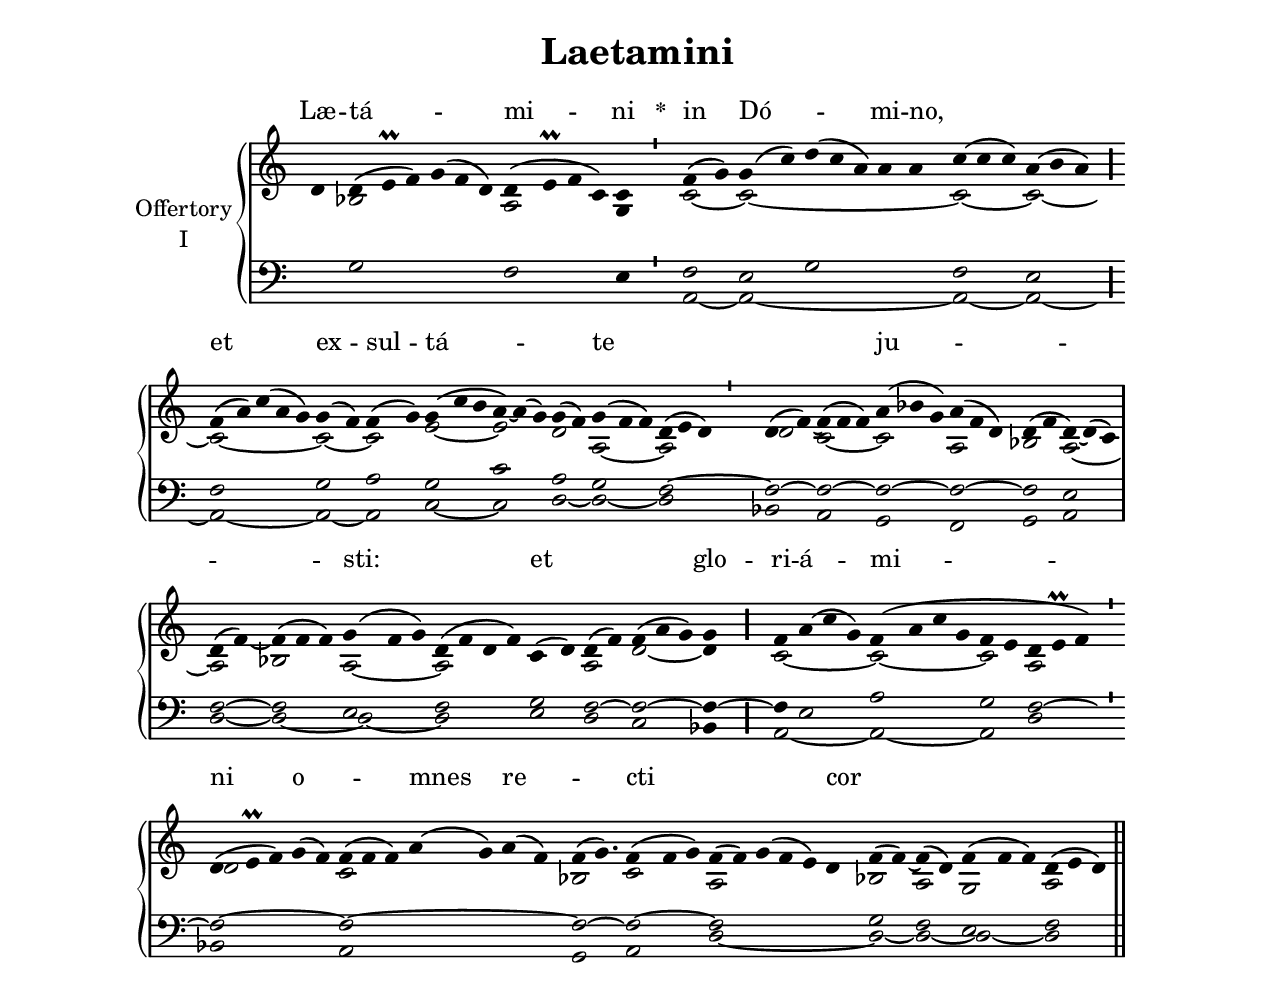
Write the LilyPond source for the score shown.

\version "2.18"
\include "gregorian.ly"
\include "noh2.ily"


%Page reference: page iii.41
%(volume.page)

global = {
 \key d \dorian
 \cadenzaOn 
}

\header {
  title = \markup \center-column {"Laetamini" \vspace #1 }
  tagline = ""
  composer = ""
}

\paper {
 #(include-special-characters)
  oddHeaderMarkup = \markup \fill-line {
    \line {}
    \center-column {
      \on-the-fly #first-page     " "
      \on-the-fly #not-first-page "Laetamini"
    }
    \line { \on-the-fly #print-page-number-check-first \fromproperty #'page:page-number-string }
  }
  evenHeaderMarkup = \markup \fill-line {
    \line { \on-the-fly #print-page-number-check-first \fromproperty #'page:page-number-string }
    \center-column { "Laetamini" }
    \line {}
  }
}

chantText = \lyricmode {
Læ -- tá -- _ mi -- ni 
\set stanza = " * " in Dó -- _ mi -- no, _ _ 
et _ ex -- sul -- tá -- _ te _ _ ju -- _ _ _ sti: _ 
et _ _ glo -- ri -- á -- mi -- ni 
o -- _ mnes re -- _ cti _ _ cor -- _ _ _ de. _ _ _ _ }

chantMusic = {
\tieDown   d'4 d'4 ( e'\prall f'4) g'4 ( f'4 d'4) d'4 ( e'\prall f'4 c'4) c'4 \divisioMinima
 f'4 ( g'4) g'4 ( c''4) d''4 ( c''4 a'4) a'4 a'4 c''4 ( c''4 c''4) a'4 ( b'4 a'4) \divisioMaior
 f'4 ( a'4) c''4 ( a'4 g'4) g'4 ( f'4) f'4 ( g'4) g'4 ( c''4 b'4 a'4) ~ a'4 ( g'4) g'4 ( f'4) g'4 ( f'4 f'4) d'4 ( e'4 d'4) \divisioMinima
  d'4 ( f'4) ~ f'4 ( f'4 f'4) a'4 ( bes'4 g'4) a'4 ( f'4 d'4) d'4 ( f'4 d'4) ~ d'4 ( c'4) \divisioMaxima
 d'4 ( f'4) ~ f'4 ( f'4 f'4) g'4 ( f'4 g'4) d'4 ( f'4 d'4 f'4) c'4 ( d'4) d'4 ( f'4) f'4 ( a'4 g'4) g'4 \divisioMaior
 f'4 a'4 ( c''4 g'4) f'4 ( a'4 c''4 g'4 f'4 e'4 d'4 e'\prall f'4) \divisioMinima
 d'4 ( e'\prall f'4) g'4 ( f'4) f'4 ( f'4 f'4) a'4 ( g'4) a'4 ( f'4) f'4 ( g'4.) f'4 ( f'4 g'4) f'4 ( f'4) g'4 ( f'4 e'4) d'4 f'4 ( f'4) ~ f'4 ( d'4) f'4 ( f'4 f'4) d'4 ( e'4 d'4) \finalis

}

altoMusic = {
r4 bes2*6/2 a2*4/2 g4 \divisioMinima
c'2 ~ c'2*7/2 ~ c'2*3/2 ~ c'2*3/2 ~ \divisioMaior
c'2*5/2 ~ c'2 ~ c'2 e'2*3/2 ~ e'2*3/2 d'2 a2*3/2 ~ a2*3/2 d'2 c'2*3/2 ~ c'2*3/2 a2*3/2 bes2 a2*3/2 ~ \divisioMaxima
a2 bes2*3/2 a2*3/2 ~ a2*4/2 c'4 d'4 a2 d'2*3/2 ~ d'4 \divisioMaior
c'2*4/2 ~ c'2*4/2 ~ c'2 a2*3/2 \divisioMinima
d'2*5/2 c'2*7/2 bes2*5/4 c'2*3/2 a2*6/2 bes2 a2 g2*3/2 a2*3/2 \finalis
}

tenorMusic = {
r4 g2*6/2 f2*4/2 e4 \divisioMinima
f2 e2 g2*5/2 f2*3/2 e2*3/2 \divisioMaior
f2*5/2 g2 a2 g2*3/2 c'2*3/2 a2 g2*3/2 f2*3/2 ~ f2 ~ f2*3/2 ~ f2*3/2 ~ f2*3/2 ~ f2 e2*3/2 \divisioMaxima
f2 ~ f2*3/2 e2*3/2 f2*4/2 g2 f2 ~ f2*3/2 ~ f4 ~ \divisioMaior
f4 e2*3/2 a2*4/2 g2 f2*3/2 ~ \divisioMinima
f2*5/2 ~ f2*7/2 ~ f2*5/4 ~ f2*3/2 ~ f2*6/2 g2 f2 e2*3/2 f2*3/2 \finalis
}

bassMusic = {
r2*12/2 \divisioMinima
a,2 ~ a,2*7/2 ~ a,2*3/2 ~ a,2*3/2 ~ \divisioMaior
a,2*5/2 ~ a,2 ~ a,2 c2*3/2 ~ c2*3/2 d2 ~ d2*3/2 ~ d2*3/2 bes,2 a,2*3/2 g,2*3/2 f,2*3/2 g,2 a,2*3/2 \divisioMaxima
d2 ~ d2*3/2 ~ d2*3/2 ~ d2*4/2 e2 d2 c2*3/2 bes,4 \divisioMaior
a,2*4/2 ~ a,2*4/2 ~ a,2 d2*3/2 \divisioMinima
bes,2*5/2 a,2*7/2 g,2*5/4 a,2*3/2 d2*6/2 ~ d2 ~ d2 ~ d2*3/2 ~ d2*3/2 \finalis
}

voiceLines = {
\voiceLineStyle


}

\score{
  <<
    \new GrandStaff <<
      \set GrandStaff.autoBeaming = ##f
      \set GrandStaff.instrumentName = \markup \center-column {
        "Offertory"
        "I"
      }
      \new Staff = up <<
        \new Voice = "chant" {
          \voiceOne \global \chantMusic
        }
        \new Voice {
          \voiceTwo \global \altoMusic
        }
      >>

      \new Staff = down <<
        \clef bass
        \new Voice {
          \voiceOne \global \tenorMusic
        }
        \new Voice {
          \voiceTwo \global \bassMusic
        }
	\new Voice {
        \voiceThree \global \voiceLines
        }
      >>
    >>
    \new Lyrics \lyricsto chant {
      \chantText
    }
  >>
  \layout{
  }
  \midi{
    \tempo 4 = 125
  }
}
